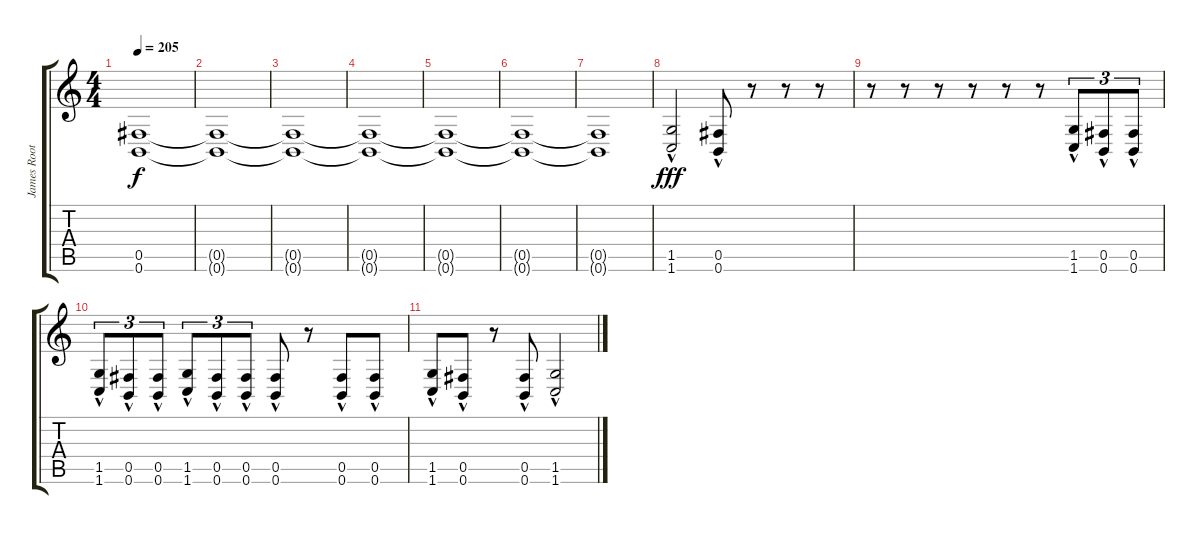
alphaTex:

\track ("James Root" "James Root") {instrument distortionguitar}
\staff {score tabs}
\tuning (Db4 Ab3 E3 B2 Gb2 B1) {hide}
\ts (4 4)
\tempo 205
\clef g2
\ks c
(0.5{t} 0.6{t}).1{dy f} |
(0.5{t} 0.6{t}).1 |
(0.5{t} 0.6{t}).1 |
(0.5{t} 0.6{t}).1 |
(0.5{t} 0.6{t}).1 |
(0.5{t} 0.6{t}).1 |
(0.5{t} 0.6{t}).1 |
(1.5{hac} 1.6{hac}).2{dy fff} (0.5{hac} 0.6{hac}).8 r.8 r.8 r.8 |
r.8 r.8 r.8 r.8 r.8 r.8 (1.5{hac} 1.6{hac}).8{tu (3 2)} (0.5{hac} 0.6{hac}).8{tu (3 2)} (0.5{hac} 0.6{hac}).8{tu (3 2)} |
(1.5{hac} 1.6{hac}).8{tu (3 2)} (0.5{hac} 0.6{hac}).8{tu (3 2)} (0.5{hac} 0.6{hac}).8{tu (3 2)} (1.5{hac} 1.6{hac}).8{tu (3 2)} (0.5{hac} 0.6{hac}).8{tu (3 2)} (0.5{hac} 0.6{hac}).8{tu (3 2)} (0.5{hac} 0.6{hac}).8 r.8 (0.5{hac} 0.6{hac}).8 (0.5{hac} 0.6{hac}).8 |
(1.5{hac} 1.6{hac}).8 (0.5{hac} 0.6{hac}).8 r.8 (0.5{hac} 0.6{hac}).8 (1.5{hac} 1.6{hac}).2
